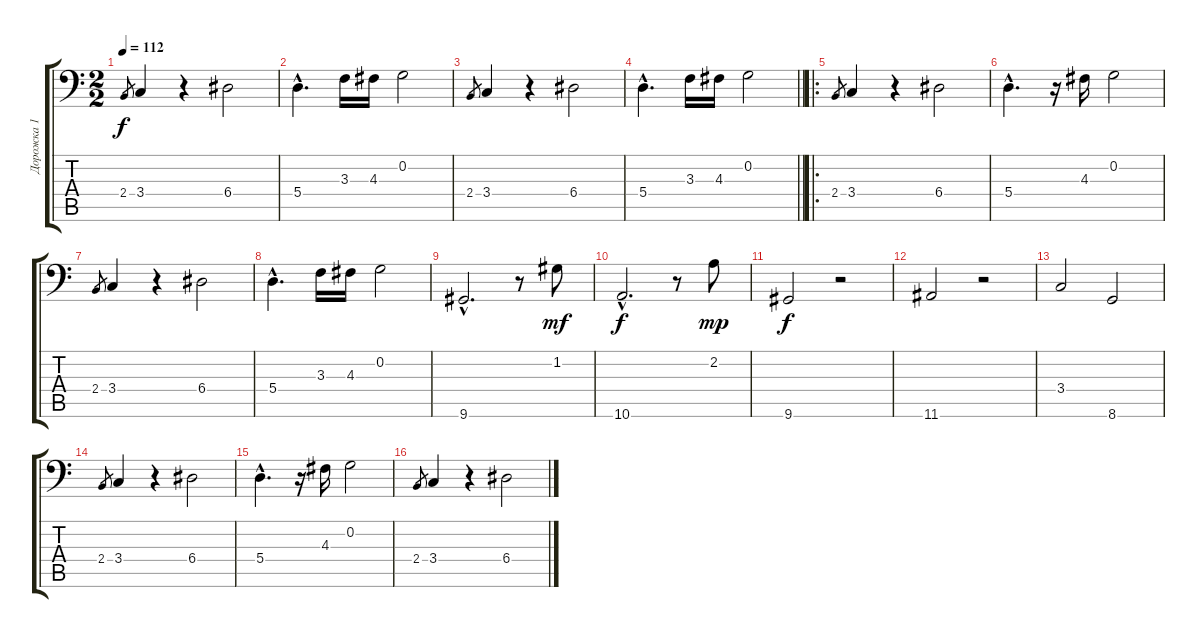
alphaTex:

\track ("Дорожка 1" "Дорожка 1") {instrument fretlessbass}
\staff {score tabs}
\tuning (C3 G2 D2 A1 E1 B0) {hide}
\ts (2 2)
\tempo 112
\clef f4
\ks c
2.4.8{gr dy f instrument fretlessbass} 3.4.4 r.4 6.4.2 |
5.4{hac}.4{d} 3.3.16 4.3.16 0.2.2 |
2.4.8{gr} 3.4.4 r.4 6.4.2 |
\barLineRight lightlight
5.4{hac}.4{d} 3.3.16 4.3.16 0.2.2 |
\ro
2.4.8{gr} 3.4.4 r.4 6.4.2 |
5.4{hac}.4{d} r.16 4.3.16 0.2.2 |
2.4.8{gr} 3.4.4 r.4 6.4.2 |
5.4{hac}.4{d} 3.3.16 4.3.16 0.2.2 |
9.6{hac}.2{d} r.8 1.2.8{dy mf} |
10.6{hac}.2{d dy f} r.8 2.2.8{dy mp} |
9.6.2{dy f} r.2 |
11.6.2 r.2 |
3.4.2 8.6.2 |
2.4.8{gr} 3.4.4 r.4 6.4.2 |
5.4{hac}.4{d} r.16 4.3.16 0.2.2 |
2.4.8{gr} 3.4.4 r.4 6.4.2
